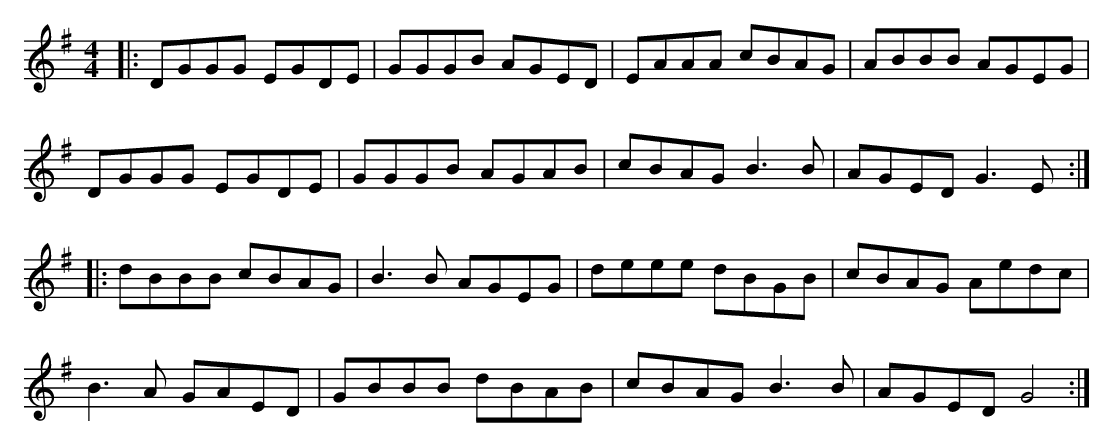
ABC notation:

X:1
M:4/4
K:G
|:DGGG EGDE|GGGB AGED|EAAA cBAG|ABBB AGEG|
DGGG EGDE|GGGB AGAB|cBAG B3 B|AGED G3 E:|
|:dBBB cBAG|B3 B AGEG|deee dBGB|cBAG Aedc|
B3 A GAED|GBBB dBAB|cBAG B3 B|AGED G4:|
